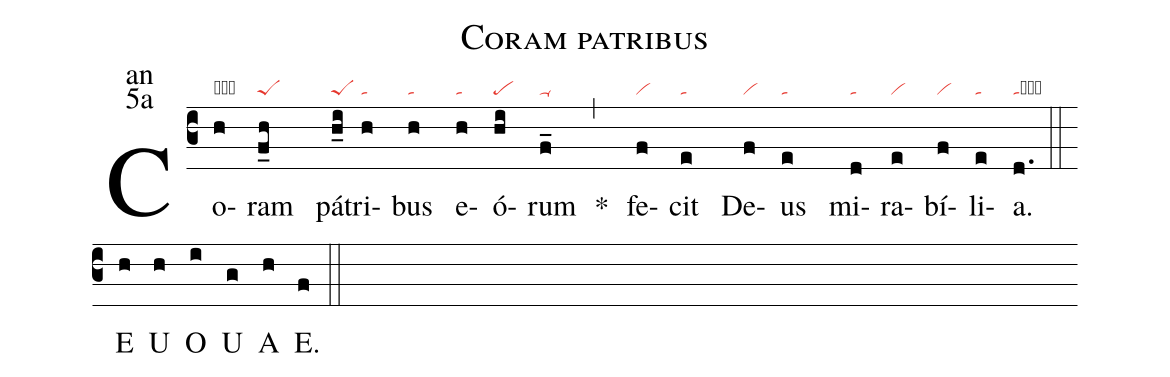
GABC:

name:Coram patribus;
office-part:an;
mode:5a;
nabc-lines:1;
%%
(c3) Co(h|obvi)ram(f_h|peS) pá(h_i|peS)tri(h|ta)bus(h|ta) e(h|ta)ó(hi|pe)rum(f_|ta-) <sp>*</sp>(,) fe(f|vi)cit(e|ta) De(f|vi)us(e|ta) mi(d|ta)ra(e|vi)bí(f|vi)li(e|ta)a.(d.|tacb) (::) <eu>E(h) U(h) O(i) U(g) A(h) E.(f) </eu>(::)
